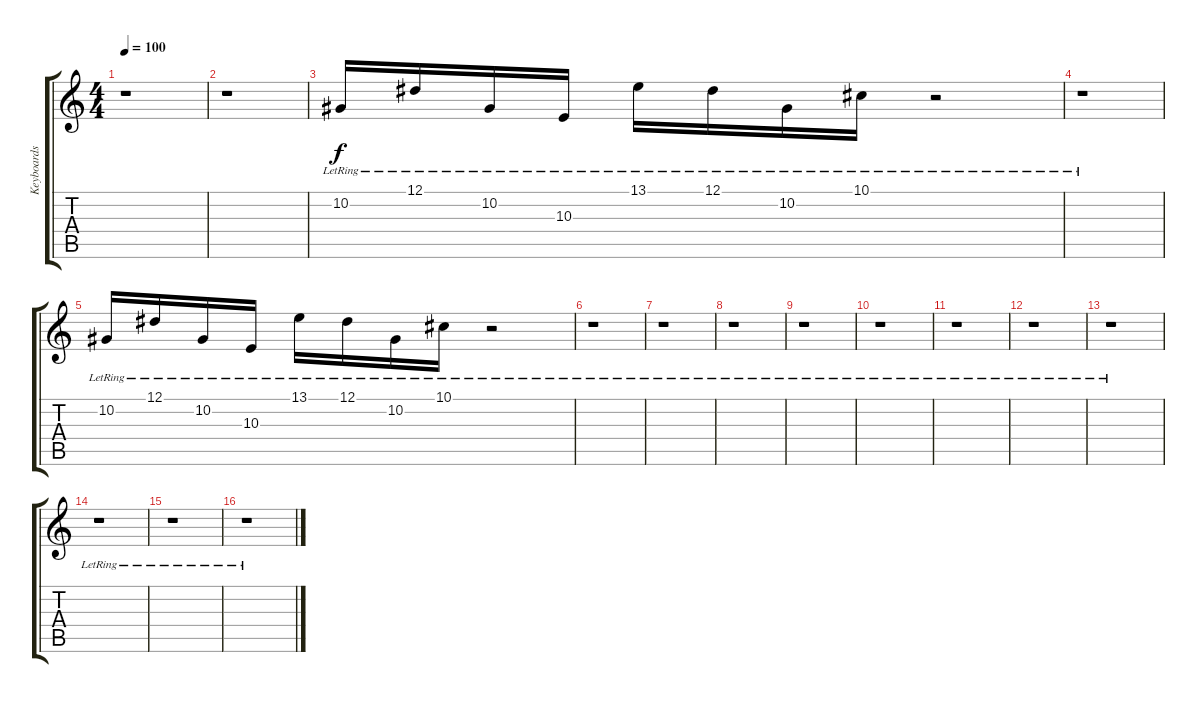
\track ("Keyboards" "Keyboards") {instrument musicbox}
\staff {score tabs}
\tuning (Eb4 Bb3 Gb3 Db3 Ab2 Eb2) {hide}
\ts (4 4)
\tempo 100
\clef g2
\ks c
r.1{dy f} |
r.1 |
10.2{lr}.16 12.1{lr}.16 10.2{lr}.16 10.3{lr}.16 13.1{lr}.16 12.1{lr}.16 10.2{lr}.16 10.1{lr}.16 r.2 |
r.1 |
10.2{lr}.16 12.1{lr}.16 10.2{lr}.16 10.3{lr}.16 13.1{lr}.16 12.1{lr}.16 10.2{lr}.16 10.1{lr}.16 r.2 |
r.1 |
r.1 |
r.1 |
r.1 |
r.1 |
r.1 |
r.1 |
r.1 |
r.1 |
r.1 |
r.1
